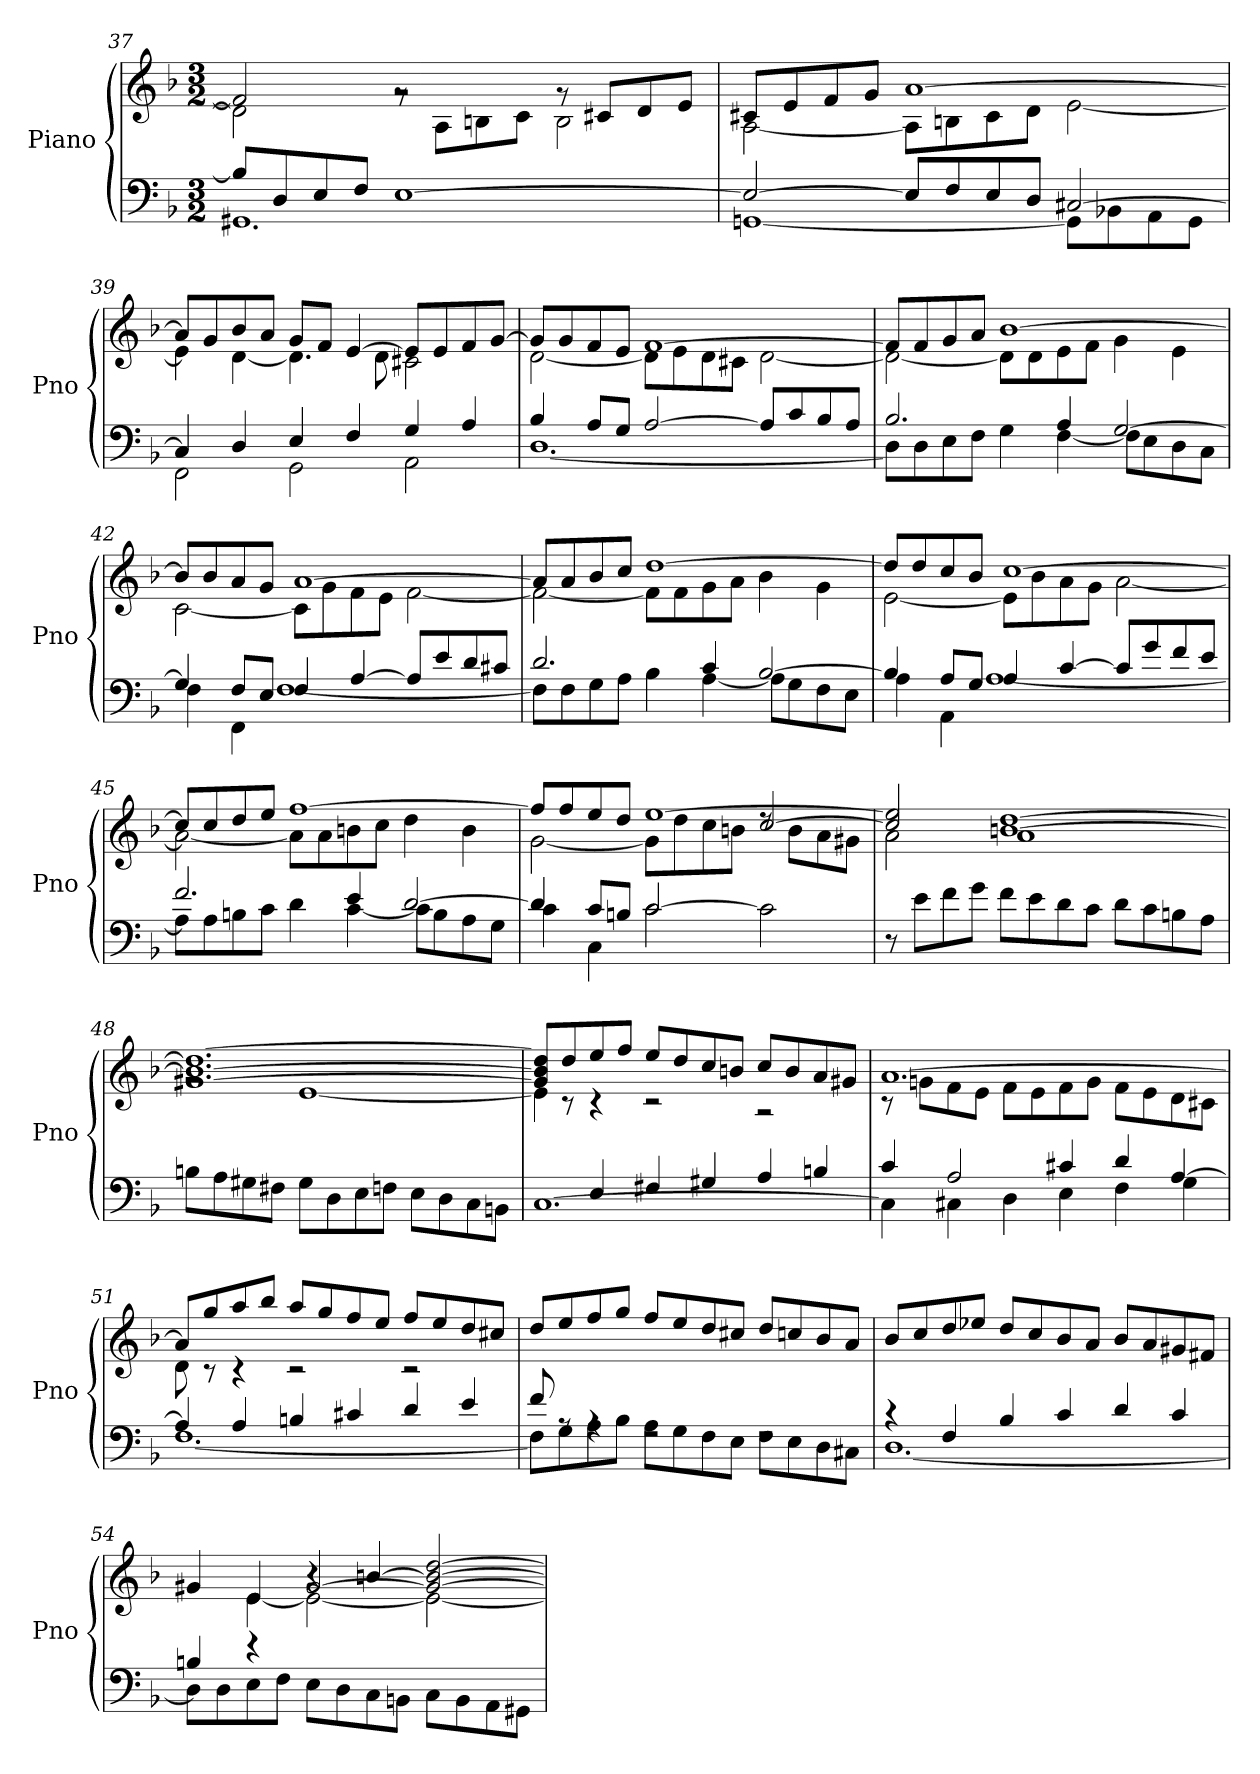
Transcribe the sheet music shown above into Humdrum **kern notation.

**kern	**kern
*part1	*part1
*staff2	*staff1
*I"Piano	*
*I'Pno	*
*clefF4	*clefG2
*k[b-]	*k[b-]
*M3/2	*M3/2
=37	=37
*^	*^
8B/L]	1.GG#X	2f/]	2d\]
8D/	.	.	.
8E/	.	.	.
8F/J	.	.	.
[1E	.	2rg	8rg
.	.	.	8A\L
.	.	.	8Bn\
.	.	.	8c\J
.	.	8rg	2B\
.	.	8c#X/L	.
.	.	8d/	.
.	.	8e/J	.
!!LO:LB:g=z	!!
=38	=38	=38	=38
2E/_	[1GGn	8c#X/L	[2A\
.	.	8e/	.
.	.	8f/	.
.	.	8g/J	.
8E/L]	.	[1a	8A\L]
8F/	.	.	8Bn\
8E/	.	.	8c#\
8D/J	.	.	8d\J
[2C#X/	8GG\L]	.	[2e\
.	8BB-X\	.	.
.	8AA\	.	.
.	8GG\J	.	.
=39	=39	=39	=39
4C#/]	2FF\	8a/L]	4e\]
.	.	8g/	.
4D/	.	8b-/	[4d\
.	.	8a/J	.
4E/	2GG\	8g/L	4.d\]
.	.	8f/J	.
4F/	.	[4e/	.
.	.	.	8d\
4G/	2AA\	8e/L]	2c#X\
.	.	8e/	.
4A/	.	8f/	.
.	.	[8g/J	.
!!LO:LB:g=z	!!
=40	=40	=40	=40
4B-/	[1.D	8g/L]	[2d\
.	.	8g/	.
8A/L	.	8f/	.
8G/J	.	8e/J	.
[2A/	.	[1f	8d\L]
.	.	.	8e\
.	.	.	8d\
.	.	.	8c#X\J
8A/L]	.	.	[2d\
8c/	.	.	.
8B-/	.	.	.
8A/J	.	.	.
=41	=41	=41	=41
2.B-/	8D\L]	8f/L]	2d\_
.	8D\	8f/	.
.	8E\	8g/	.
.	8F\J	8a/J	.
.	4G\	[1b-	8d\L]
.	.	.	8d\
4A/	[4F\	.	8e\
.	.	.	8f\J
[2G/	8F\L]	.	4g\
.	8E\	.	.
.	8D\	.	4e\
.	8C\J	.	.
!!LO:LB:g=z	!!
=42	=42	=42	=42
4G/]	4F\	8b-/L]	[2c\
.	.	8b-/	.
8F/L	4FF\	8a/	.
8E/J	.	8g/J	.
4F/	[1F	[1a	8c\L]
.	.	.	8g\
[4A/	.	.	8f\
.	.	.	8e\J
8A/L]	.	.	[2f\
8e/	.	.	.
8d/	.	.	.
8c#X/J	.	.	.
=43	=43	=43	=43
2.d/	8F\L]	8a/L]	2f\_
.	8F\	8a/	.
.	8G\	8b-/	.
.	8A\J	8cc/J	.
.	4B-\	[1dd	8f\L]
.	.	.	8f\
4c/	[4A\	.	8g\
.	.	.	8a\J
[2B-/	8A\L]	.	4b-\
.	8G\	.	.
.	8F\	.	4g\
.	8E\J	.	.
!!LO:PB:g=z	!!
=44	=44	=44	=44
4B-/]	4A\	8dd/L]	[2e\
.	.	8dd/	.
8A/L	4AA\	8cc/	.
8G/J	.	8b-/J	.
4A/	[1A	[1cc	8e\L]
.	.	.	8b-\
[4c/	.	.	8a\
.	.	.	8g\J
8c/L]	.	.	[2a\
8g/	.	.	.
8f/	.	.	.
8e/J	.	.	.
=45	=45	=45	=45
2.f/	8A\L]	8cc/L]	2a\_
.	8A\	8cc/	.
.	8Bn\	8dd/	.
.	8c\J	8ee/J	.
.	4d\	[1ff	8a\L]
.	.	.	8a\
4e/	[4c\	.	8bn\
.	.	.	8cc\J
[2d/	8c\L]	.	4dd\
.	8B\	.	.
.	8A\	.	4b\
.	8G\J	.	.
!!LO:LB:g=z
=46	=46	=46	=46
*	*	*	*^
4d/]	4c\	8ff/L]	[2g\	1ryy
.	.	8ff/	.	.
8c/L	4C\	8ee/	.	.
8Bn/J	.	8dd/J	.	.
[2c/	2c\	[1ee	8g\L]	.
.	.	.	8dd\	.
.	.	.	8cc\	.
.	.	.	8bn\J	.
2c\]	2ryy	.	8rdd	[2cc/
.	.	.	8b\L	.
.	.	.	8a\	.
.	.	.	8g#X\J	.
*v	*v	*	*	*
*	*	*v	*v
=47	=47	=47
8r	2cc/] 2ee/]	2a\
8e\L	.	.
8f\	.	.
8g\J	.	.
8f\L	[1bn [1dd	1a
8e\	.	.
8d\	.	.
8c\J	.	.
8d\L	.	.
8c\	.	.
8Bn\	.	.
8A\J	.	.
!!LO:LB:g=z	!!
=48	=48	=48
8Bn\L	[1.g#X 1.b_ 1.dd_	2rg
8A\	.	.
8G#X\	.	.
8F#X\J	.	.
8G#\L	.	[1e
8D\	.	.
8E\	.	.
8Fn\J	.	.
8E\L	.	.
8D\	.	.
8C\	.	.
8BBn\J	.	.
=49	=49	=49
*^	*	*^
[1.C	4ryy	8g#/] 8b/] 8dd/]L	4e\]	8ryy
.	.	8dd/	.	8rc
.	4E/	8ee/	4r	1ryy
.	.	8ff/J	.	.
.	4F#X/	8ee/L	2r	.
.	.	8dd/	.	.
.	4G#X/	8cc/	.	.
.	.	8bn/J	.	.
.	4A/	8cc/L	2r	.
.	.	8b/	.	.
.	4Bn/	8a/	.	4ryy
.	.	8g#X/J	.	.
*	*	*	*v	*v
=50	=50	=50	=50
4c/	4C\]	[1.a	8r
.	.	.	8gn\L
2A/	4C#X\	.	8f\
.	.	.	8e\J
.	4D\	.	8f\L
.	.	.	8e\
4c#X/	4E\	.	8f\
.	.	.	8g\J
4d/	4F\	.	8f\L
.	.	.	8e\
[4A/	4G\	.	8d\
.	.	.	8c#X\J
!!LO:LB:g=z	!!
=51	=51	=51	=51
4A/]	[1.F	8a/L]	8d\
.	.	8gg/	8r
4A/	.	8aa/	4r
.	.	8bb-/J	.
4Bn/	.	8aa/L	2r
.	.	8gg/	.
4c#X/	.	8ff/	.
.	.	8ee/J	.
4d/	.	8ff/L	2r
.	.	8ee/	.
4e/	.	8dd/	.
.	.	8cc#X/J	.
*	*	*v	*v
=52	=52	=52
8f/	8F\L]	8dd/L
8rA	8G\	8ee/
4rA	8A\	8ff/
.	8B-\J	8gg/J
2rF	8A\L	8ff/L
.	8G\	8ee/
.	8F\	8dd/
.	8E\J	8cc#X/J
2rF	8F\L	8dd/L
.	8E\	8ccn/
.	8D\	8b-/
.	8C#X\J	8a/J
!!LO:LB:g=z
=53	=53	=53
4r	[1.D	8b-/L
.	.	8cc/
4F/	.	8dd/
.	.	8ee-X/J
4B-/	.	8dd/L
.	.	8cc/
4c/	.	8b-/
.	.	8a/J
4d/	.	8b-/L
.	.	8a/
4c/	.	8g#X/
.	.	8f#X/J
=54	=54	=54
*	*	*^
*	*	*	*^
4Bn/	8D\L]	4g#X/	4ryy	2ryy
.	8D\	.	.	.
4r	8E\	4e/	[4e\	.
.	8F\J	.	.	.
8E\L	1ryy	[2g#/	2e\_	4r
8D\	.	.	.	.
8C\	.	.	.	[4bn/
8BBn\J	.	.	.	.
8C\L	.	2g#/_ 2b/_ [2dd/	2e\_	2ryy
8BB\	.	.	.	.
8AA\	.	.	.	.
8GG#X\J	.	.	.	.
*v	*v	*	*	*
*	*v	*v	*v
=	=
*-	*-
